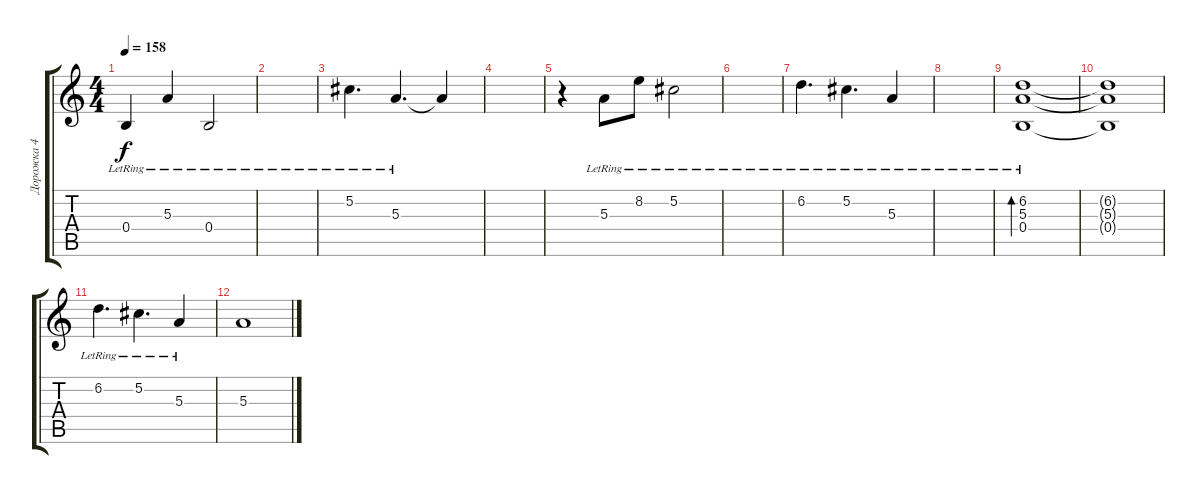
\track ("Дорожка 4" "Дорожка 4") {instrument distortionguitar}
\staff {score tabs}
\tuning (Db4 Ab3 E3 B2 Gb2 B1) {hide}
\ts (4 4)
\tempo 158
\clef g2
\ks c
0.4{lr}.4{dy f} 5.3{lr}.4 0.4{lr}.2 |
|
5.2{lr}.4{d} 5.3{lr}.4{d} 5.3{t}.4 |
|
r.4 5.3{lr}.8 8.2{lr}.8 5.2{lr}.2 |
|
6.2{lr}.4{d} 5.2{lr}.4{d} 5.3{lr}.4 |
|
(6.2{lr} 5.3{lr} 0.4{lr}).1{bd 240} |
(6.2{t} 5.3{t} 0.4{t}).1 |
6.2{lr}.4{d} 5.2{lr}.4{d} 5.3{lr}.4 |
5.3.1
